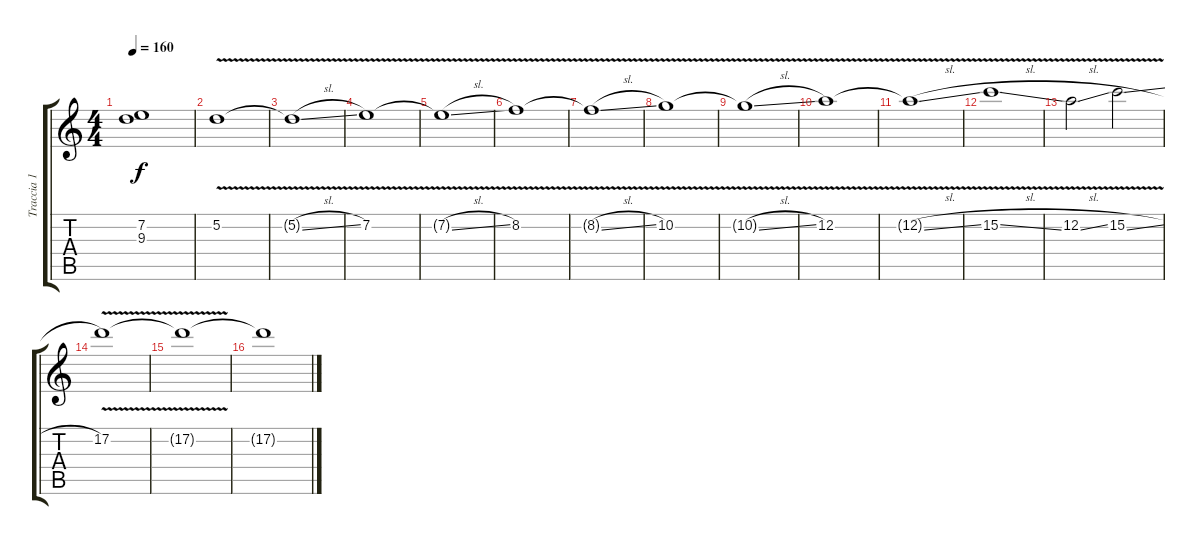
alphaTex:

\track ("Traccia 1" "Traccia 1") {instrument distortionguitar}
\staff {score tabs}
\tuning (D4 A3 F3 C3 G2 D2) {hide}
\ts (4 4)
\tempo 160
\clef g2
\ks c
(7.2{t} 9.3{t}).1{dy f} |
5.2{v}.1{volume 12} |
5.2{sl t}.1 |
7.2{v}.1 |
7.2{sl t}.1 |
8.2{v}.1 |
8.2{sl t}.1 |
10.2{v}.1 |
10.2{sl t}.1 |
12.2{v}.1 |
12.2{sl t}.1 |
15.2{v sl}.1 |
12.2{v sl}.2 15.2{v sl}.2 |
17.2{v}.1 |
17.2{t}.1 |
17.2{t}.1
